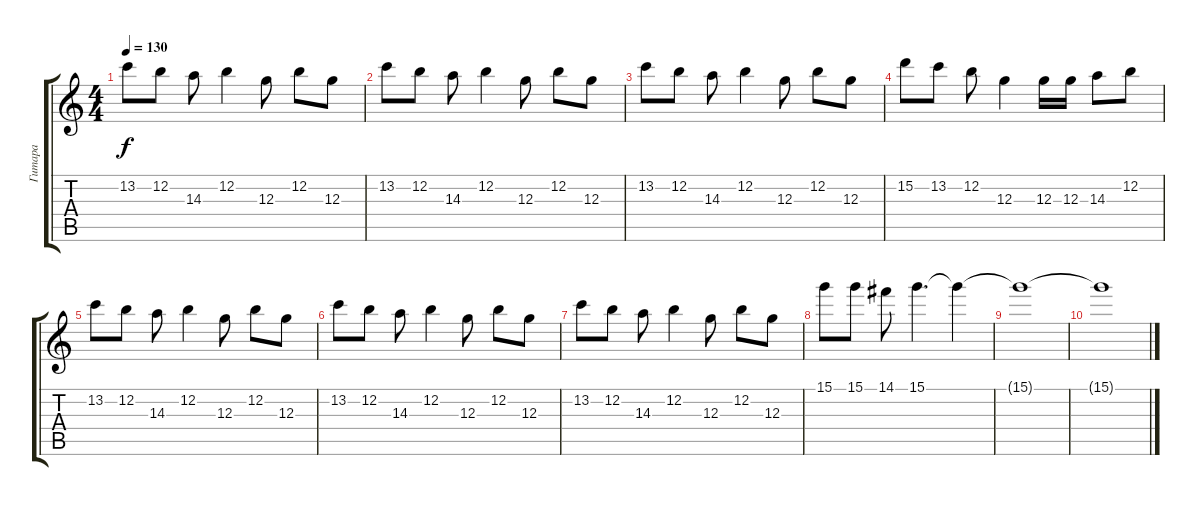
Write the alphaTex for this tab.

\track ("Гитара" "Гитара") {instrument acousticguitarsteel}
\staff {score tabs}
\tuning (E4 B3 G3 D3 A2 E2) {hide}
\ts (4 4)
\tempo 130
\clef g2
\ks c
13.2.8{dy f} 12.2.8 14.3.8 12.2.4 12.3.8 12.2.8 12.3.8 |
13.2.8 12.2.8 14.3.8 12.2.4 12.3.8 12.2.8 12.3.8 |
13.2.8 12.2.8 14.3.8 12.2.4 12.3.8 12.2.8 12.3.8 |
15.2.8 13.2.8 12.2.8 12.3.4 12.3.16 12.3.16 14.3.8 12.2.8 |
13.2.8 12.2.8 14.3.8 12.2.4 12.3.8 12.2.8 12.3.8 |
13.2.8 12.2.8 14.3.8 12.2.4 12.3.8 12.2.8 12.3.8 |
13.2.8 12.2.8 14.3.8 12.2.4 12.3.8 12.2.8 12.3.8 |
15.1.8 15.1.8 14.1.8 15.1.4{d} 15.1{t}.4 |
15.1{t}.1{volume 0} |
15.1{t}.1
